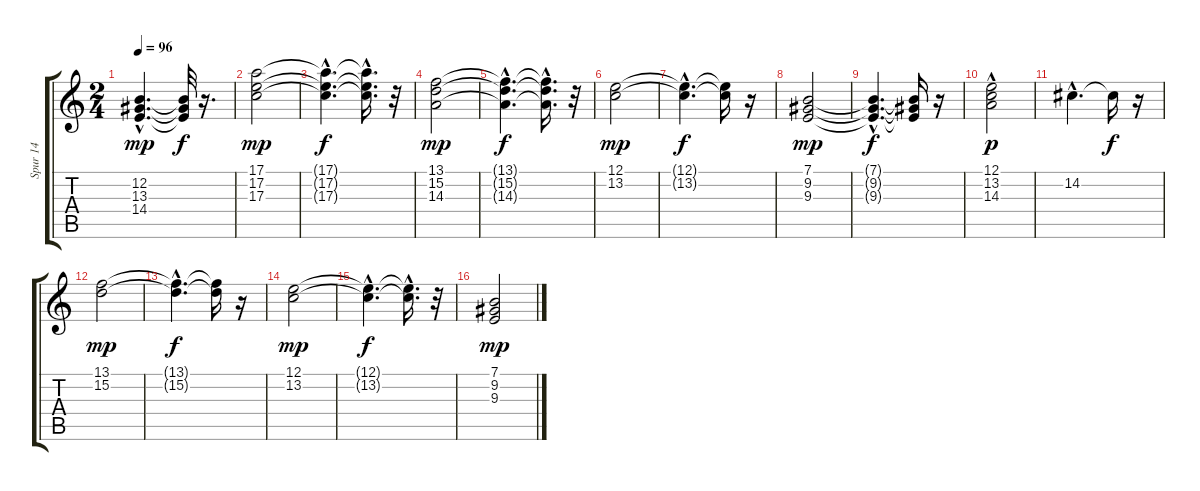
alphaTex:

\track ("Spur 14" "Spur 14") {instrument orchestrahit}
\staff {score tabs}
\tuning (E4 B3 G3 D3 A2 E2) {hide}
\ts (2 4)
\tempo 96
\clef g2
\ks c
(12.2{hac} 13.3{hac} 14.4{hac}).4{d dy mp} (12.2{t} 13.3{t} 14.4{t}).32{dy f} r.16{d} |
(17.1 17.2 17.3).2{dy mp instrument orchestrahit} |
(17.1{hac t} 17.2{hac t} 17.3{hac t}).4{d dy f} (17.1{hac t} 17.2{hac t} 17.3{hac t}).16{d} r.32 |
(13.1 15.2 14.3).2{dy mp instrument orchestrahit} |
(13.1{hac t} 15.2{hac t} 14.3{hac t}).4{d dy f} (13.1{hac t} 15.2{hac t} 14.3{hac t}).16{d} r.32 |
(12.1 13.2).2{dy mp} |
(12.1{hac t} 13.2{hac t}).4{d dy f} (12.1{t} 13.2{t}).16 r.16 |
(7.1 9.2 9.3).2{dy mp} |
(7.1{hac t} 9.2{hac t} 9.3{hac t}).4{d dy f} (7.1{t} 9.2{t} 9.3{t}).16 r.16 |
(12.1{hac} 13.2{hac} 14.3).2{dy p} |
14.2{hac}.4{d} 14.2{t}.16{dy f} r.16 |
(13.1 15.2).2{dy mp} |
(13.1{hac t} 15.2{hac t}).4{d dy f} (13.1{t} 15.2{t}).16 r.16 |
(12.1 13.2).2{dy mp} |
(12.1{hac t} 13.2{hac t}).4{d dy f} (12.1{t} 13.2{hac t}).16{d} r.32 |
(7.1 9.2 9.3).2{dy mp}
